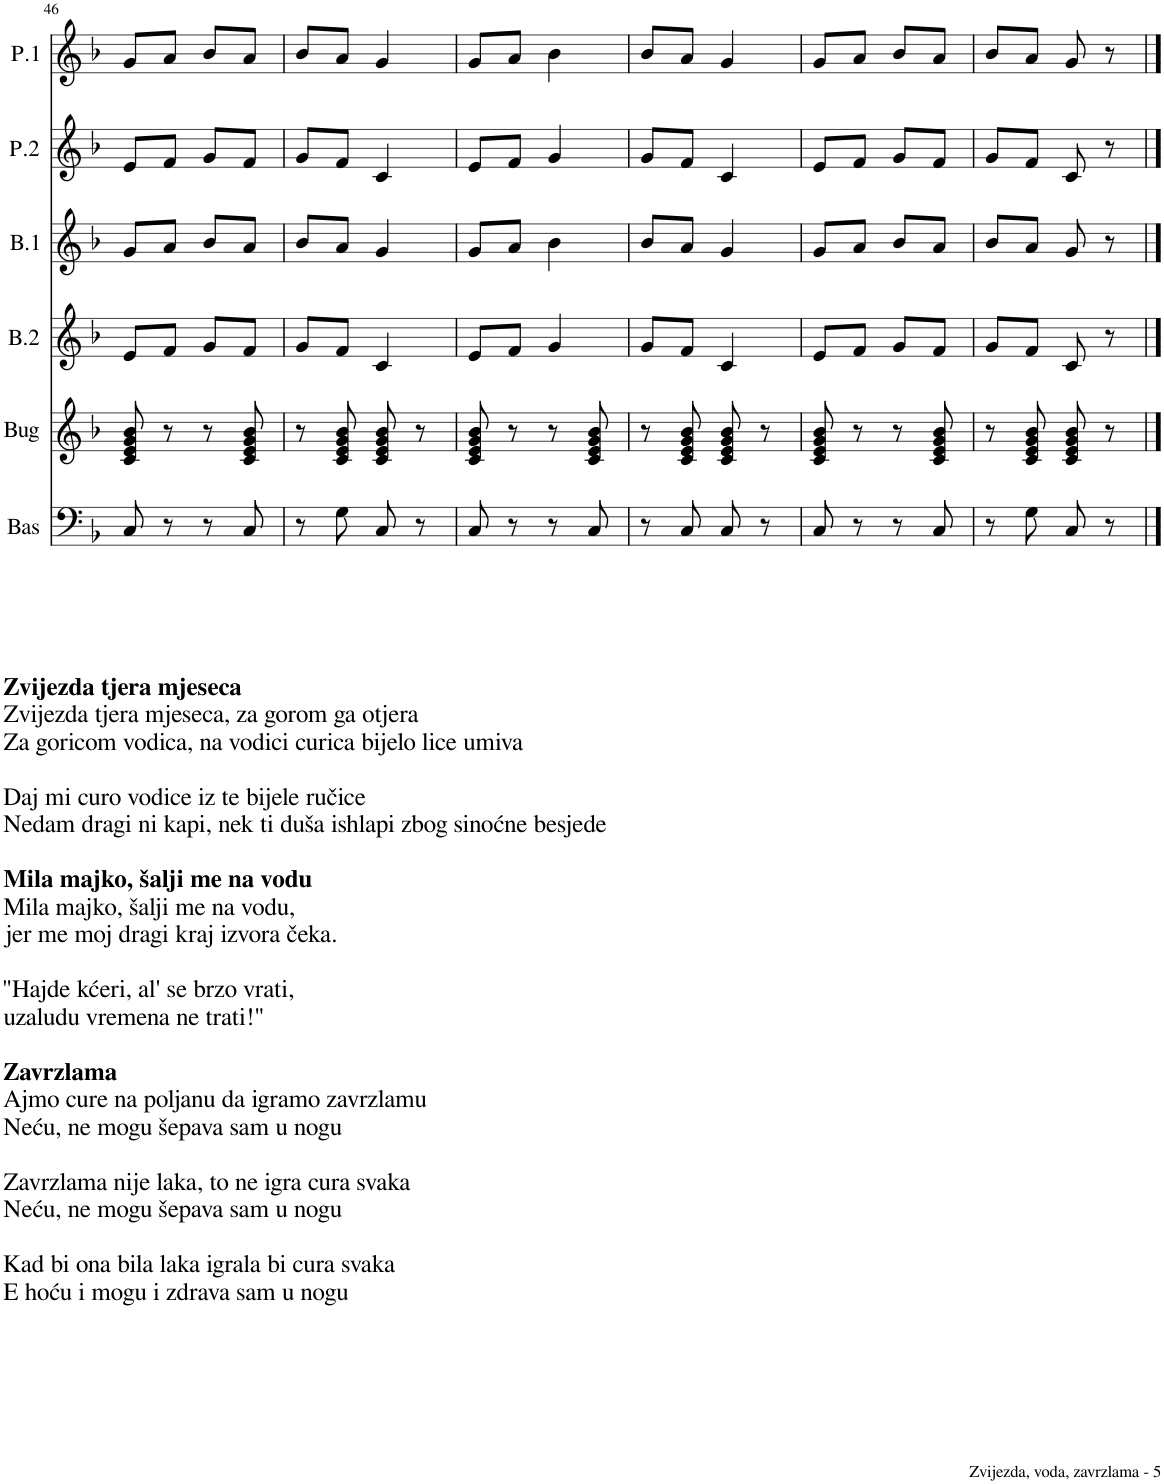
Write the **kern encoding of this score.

**kern	**kern	**kern	**kern	**kern	**kern
*part6	*part5	*part4	*part3	*part2	*part1
*staff6	*staff5	*staff4	*staff3	*staff2	*staff1
*I"Berda	*I"Bugarija	*I"Brač 2	*I"Brač 1	*I"Prima 2	*I"Prima 1
*	*I'Bug	*I'B.2	*I'B.1	*I'P.2	*I'P.1
!!LO:PB:g=z
*clefF4	*clefG2	*clefG2	*clefG2	*clefG2	*clefG2
*Trd7c12	*Trd7c12	*	*	*Trd-7c-12	*Trd-7c-12
*k[b-]	*k[b-]	*k[b-]	*k[b-]	*k[b-]	*k[b-]
*M2/4	*M2/4	*M2/4	*M2/4	*M2/4	*M2/4
=46	=46	=46	=46	=46	=46
8C/	8c/ 8e/ 8g/ 8b-/	8e/L	8g/L	8e/L	8g/L
8r	8r	8f/J	8a/J	8f/J	8a/J
8r	8r	8g/L	8b-/L	8g/L	8b-/L
8C/	8c/ 8e/ 8g/ 8b-/	8f/J	8a/J	8f/J	8a/J
=47	=47	=47	=47	=47	=47
8r	8r	8g/L	8b-/L	8g/L	8b-/L
8G\	8c/ 8e/ 8g/ 8b-/	8f/J	8a/J	8f/J	8a/J
8C/	8c/ 8e/ 8g/ 8b-/	4c/	4g/	4c/	4g/
8r	8r	.	.	.	.
=48	=48	=48	=48	=48	=48
8C/	8c/ 8e/ 8g/ 8b-/	8e/L	8g/L	8e/L	8g/L
8r	8r	8f/J	8a/J	8f/J	8a/J
8r	8r	4g/	4b-\	4g/	4b-\
8C/	8c/ 8e/ 8g/ 8b-/	.	.	.	.
=49	=49	=49	=49	=49	=49
8r	8r	8g/L	8b-/L	8g/L	8b-/L
8C/	8c/ 8e/ 8g/ 8b-/	8f/J	8a/J	8f/J	8a/J
8C/	8c/ 8e/ 8g/ 8b-/	4c/	4g/	4c/	4g/
8r	8r	.	.	.	.
=50	=50	=50	=50	=50	=50
8C/	8c/ 8e/ 8g/ 8b-/	8e/L	8g/L	8e/L	8g/L
8r	8r	8f/J	8a/J	8f/J	8a/J
8r	8r	8g/L	8b-/L	8g/L	8b-/L
8C/	8c/ 8e/ 8g/ 8b-/	8f/J	8a/J	8f/J	8a/J
=51	=51	=51	=51	=51	=51
8r	8r	8g/L	8b-/L	8g/L	8b-/L
8G\	8c/ 8e/ 8g/ 8b-/	8f/J	8a/J	8f/J	8a/J
8C/	8c/ 8e/ 8g/ 8b-/	8c/	8g/	8c/	8g/
8r	8r	8r	8r	8r	8r
==	==	==	==	==	==
*-	*-	*-	*-	*-	*-
